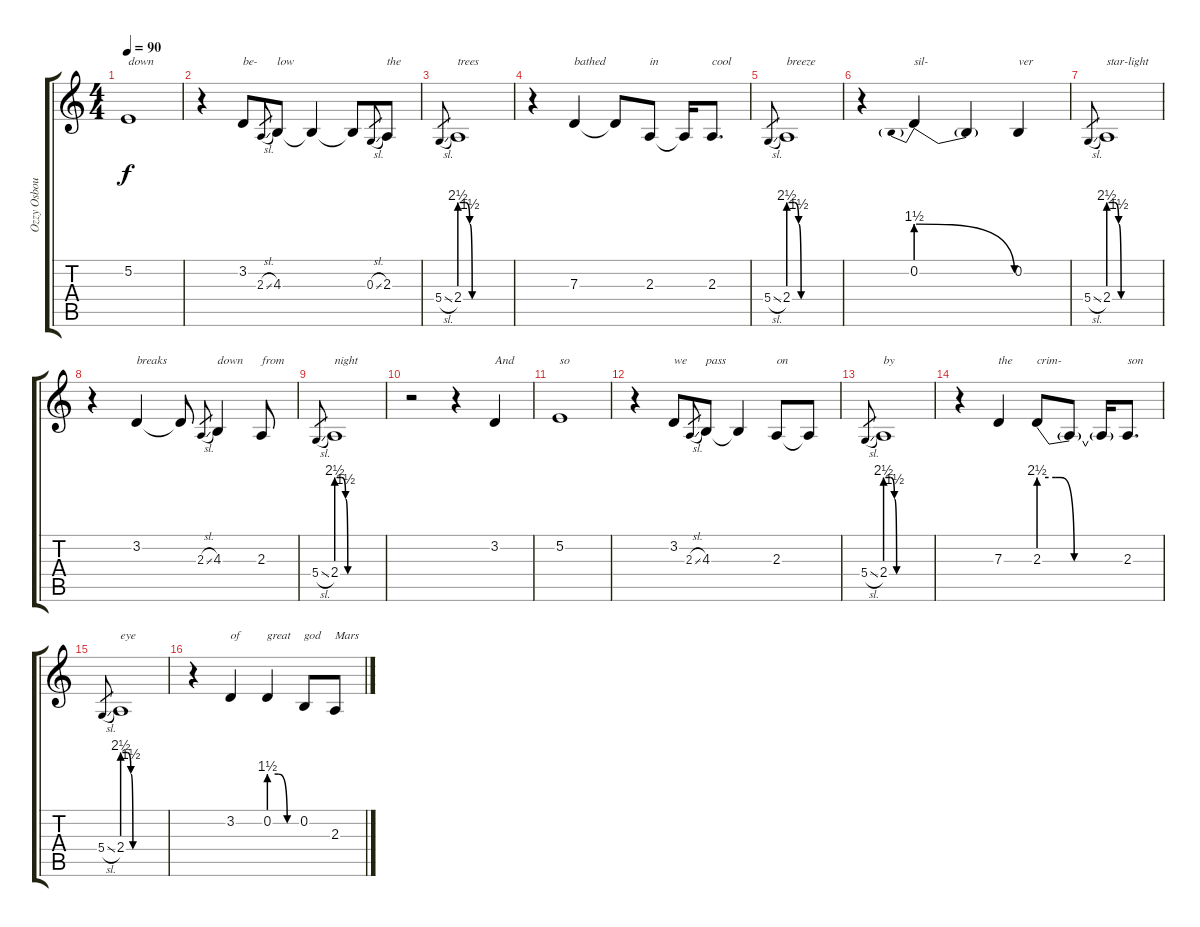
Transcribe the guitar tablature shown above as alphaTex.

\track ("Ozzy Osbourne" "Ozzy Osbou") {instrument flute}
\staff {score tabs}
\tuning (E4 B3 G3 D3 A2 E2) {hide}
\ts (4 4)
\tempo 90
\clef g2
\ks c
5.2.1{txt "down" dy f} |
r.4 3.2.8{txt "be-"} 2.3{sl}.8{gr} 4.3.8{txt "low"} 4.3{t}.4 4.3{t}.8 0.3{sl}.8{gr} 2.3.8{txt "the"} |
5.4{sl}.8{gr} 2.4{be (custom 0 10 7 10 12 6 15 0 40 0 60 0)}.1{txt "trees"} |
r.4 7.3.4{txt "bathed"} 7.3{t}.8 2.3.8{txt "in"} 2.3{t}.16 2.3.8{d txt "cool"} |
5.4{sl}.8{gr} 2.4{be (custom 0 10 7 10 12 6 15 0 40 0 60 0)}.1{txt "breeze"} |
r.4 0.2{be (prebendrelease 0 6 60 0)}.4{txt "sil-"} 0.2{t}.4 0.2.4{txt "ver"} |
5.4{sl}.8{gr} 2.4{be (custom 0 10 7 10 12 6 15 0 40 0 60 0)}.1{txt "star-light"} |
r.4 3.2.4{txt "breaks"} 3.2{t}.8 2.3{sl}.8{gr} 4.3.4{txt "down"} 2.3.8{txt "from"} |
5.4{sl}.8{gr} 2.4{be (custom 0 10 7 10 12 6 15 0 40 0 60 0)}.1{txt "night"} |
r.2 r.4 3.2.4{txt "And"} |
5.2.1{txt "so"} |
r.4 3.2.8{txt "we"} 2.3{sl}.8{gr} 4.3.8{txt "pass"} 4.3{t}.4 2.3.8{txt "on"} 2.3{t}.8 |
5.4{sl}.8{gr} 2.4{be (custom 0 10 7 10 12 6 15 0 40 0 60 0)}.1{txt "by"} |
r.4 7.3.4{txt "the"} 2.3{be (custom 0 10 12 10 15 10 25 0 48 0 60 0)}.8{txt "crim-"} 2.3{t}.8 2.3{t}.16 2.3.8{d txt "son"} |
5.4{sl}.8{gr} 2.4{be (custom 0 10 7 10 12 6 15 0 40 0 60 0)}.1{txt "eye"} |
r.4 3.2.4{txt "of"} 0.2{be (custom 0 6 20 6 40 0 60 0)}.4{txt "great"} 0.2.8{txt "god"} 2.3.8{txt "Mars"}
